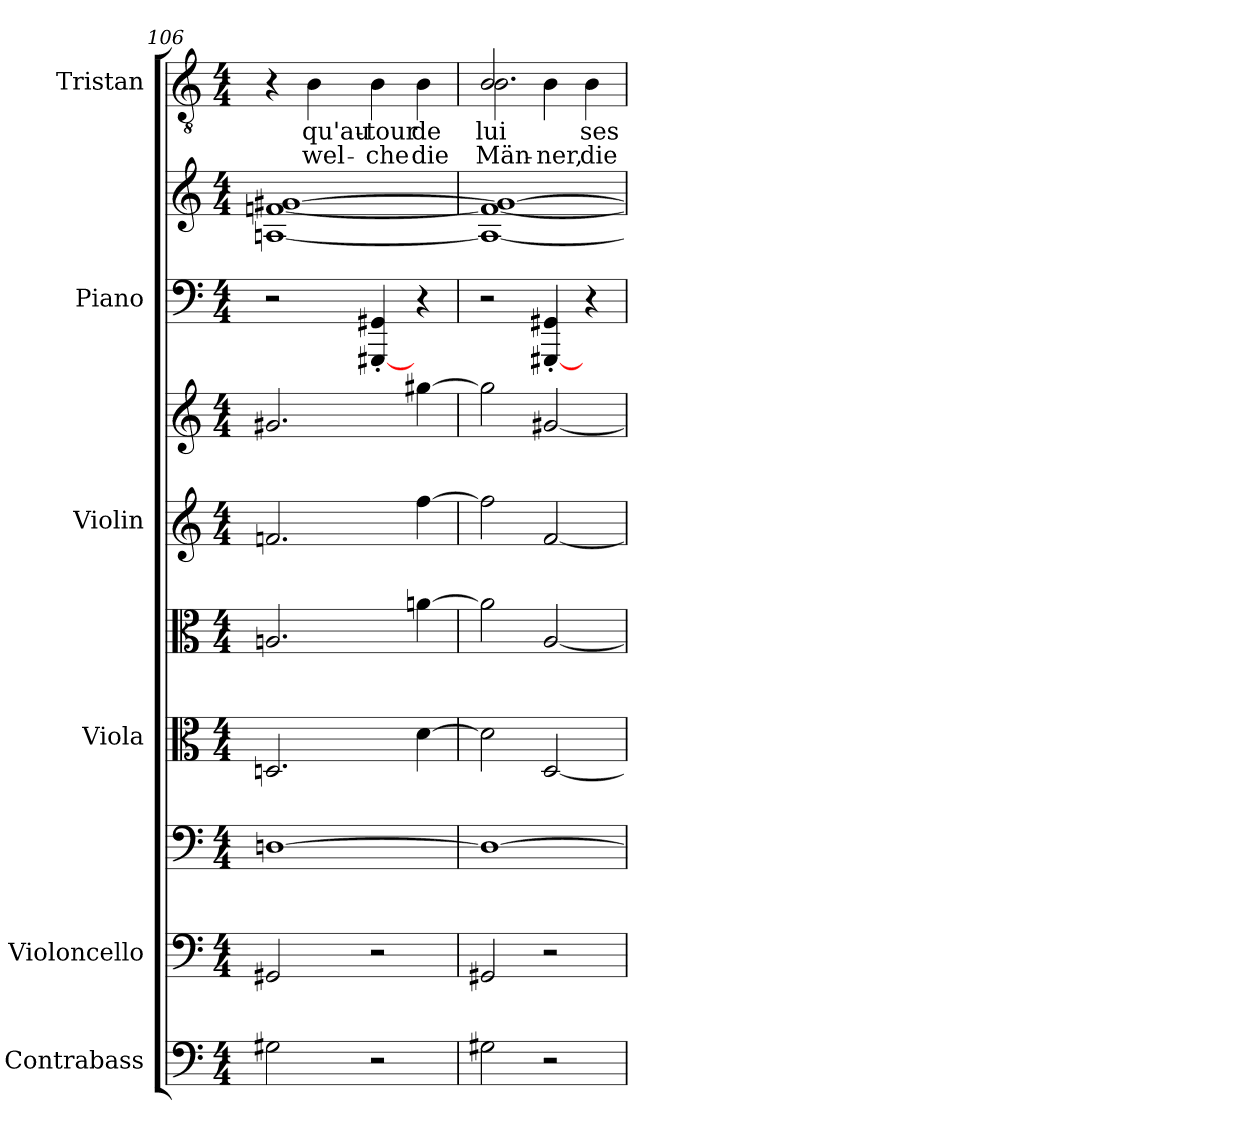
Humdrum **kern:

**kern	**kern	**kern	**kern	**kern	**kern	**kern	**kern	**kern	**kern	**text	**text
*part6	*part5	*part5	*part4	*part4	*part3	*part3	*part2	*part2	*part1	*part1	*part1
*staff10	*staff9	*staff8	*staff7	*staff6	*staff5	*staff4	*staff3	*staff2	*staff1	*staff1	*staff1
*I"Contrabass	*I"Violoncello	*	*I"Viola	*	*I"Violin	*	*I"Piano	*	*I"Tristan	*	*
*I'Cb.	*I'Vc	*	*I'Vla	*	*I'Vln	*	*I'Pno	*	*	*	*
*clefF4	*clefF4	*clefF4	*clefC3	*clefC3	*clefG2	*clefG2	*clefF4	*clefG2	*clefGv2	*	*
*ITrd7c12	*	*	*	*	*	*	*	*	*	*	*
*k[]	*k[]	*k[]	*k[]	*k[]	*k[]	*k[]	*k[]	*k[]	*k[]	*	*
*M4/4	*M4/4	*M4/4	*M4/4	*M4/4	*M4/4	*M4/4	*M4/4	*M4/4	*M4/4	*	*
=106	=106	=106	=106	=106	=106	=106	=106	=106	=106	=106	=106
2GG#X	2GG#X	[1Dn	2.Dn	2.An	2.fn	2.g#X	2r	[1An [1fn [1g#X	4r	.	.
.	.	.	.	.	.	.	.	.	4B	qu'au-	wel-
2r	2r	.	.	.	.	.	[4GGG#X' 4GG#X'	.	4B	-tour	-che
.	.	.	[4d	[4an	[4ff	[4gg#X	4r	.	4B	de	die
=107	=107	=107	=107	=107	=107	=107	=107	=107	=107	=107	=107
*	*	*	*	*	*	*	*	*	*^	*	*
2GG#X	2GG#X	1D_	2d]	2a]	2ff]	2gg#]	2r	1A_ 1f_ 1g#_	2B	2.B	lui	Män-
2r	2r	.	[2D	[2A	[2f	[2g#X	[4GGG#X' 4GG#X'	.	4B\	.	.	-ner,
.	.	.	.	.	.	.	4r	.	4B\	4Byy	ses	die
*	*	*	*	*	*	*	*	*	*v	*v	*	*
=	=	=	=	=	=	=	=	=	=	=	=
*-	*-	*-	*-	*-	*-	*-	*-	*-	*-	*-	*-
